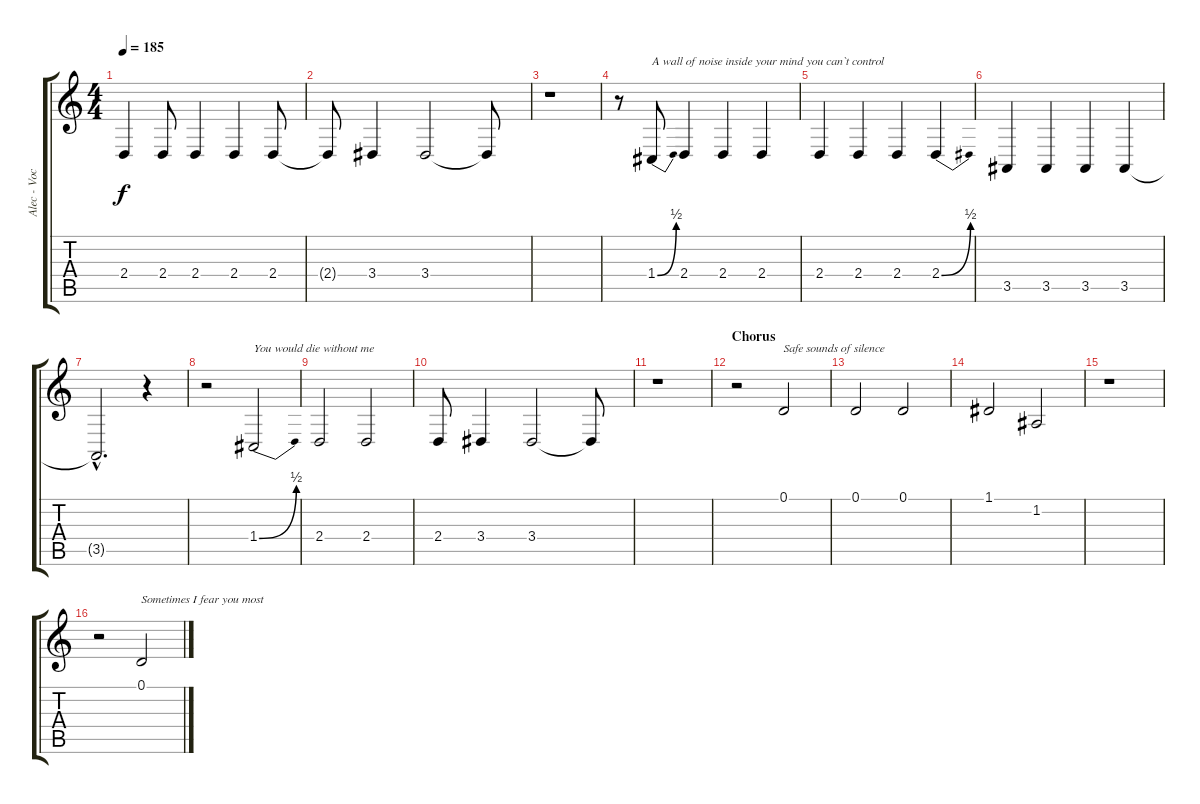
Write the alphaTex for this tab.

\track ("Alec - Vocals" "Alec - Voc") {instrument cello}
\staff {score tabs}
\tuning (D4 A3 F3 C3 G2 D2) {hide}
\ts (4 4)
\tempo 185
\clef g2
\ks c
2.4{t}.4{dy f} 2.4.8 2.4.4 2.4.4 2.4.8 |
2.4{t}.8 3.4.4 3.4.2 3.4{t}.8 |
r.1 |
r.8 1.4{be (bend 0 0 60 2)}.8{txt "A wall of noise inside your mind you can`t control"} 2.4.4 2.4.4 2.4.4 |
2.4.4 2.4.4 2.4.4 2.4{be (bend 0 0 60 2)}.4 |
3.5.4 3.5.4 3.5.4 3.5.4 |
3.5{hac t}.2{d} r.4 |
r.2 1.4{be (bend 0 0 60 2)}.2{txt "You would die without me"} |
2.4.2 2.4.2 |
2.4.8 3.4.4 3.4.2 3.4{t}.8 |
r.1 |
\section ("" "Chorus")
r.2{volume 16 balance 6 instrument cello} 0.1.2{txt "Safe sounds of silence"} |
0.1.2 0.1.2 |
1.1.2 1.2.2 |
r.1 |
r.2 0.1.2{txt "Sometimes I fear you most"}
